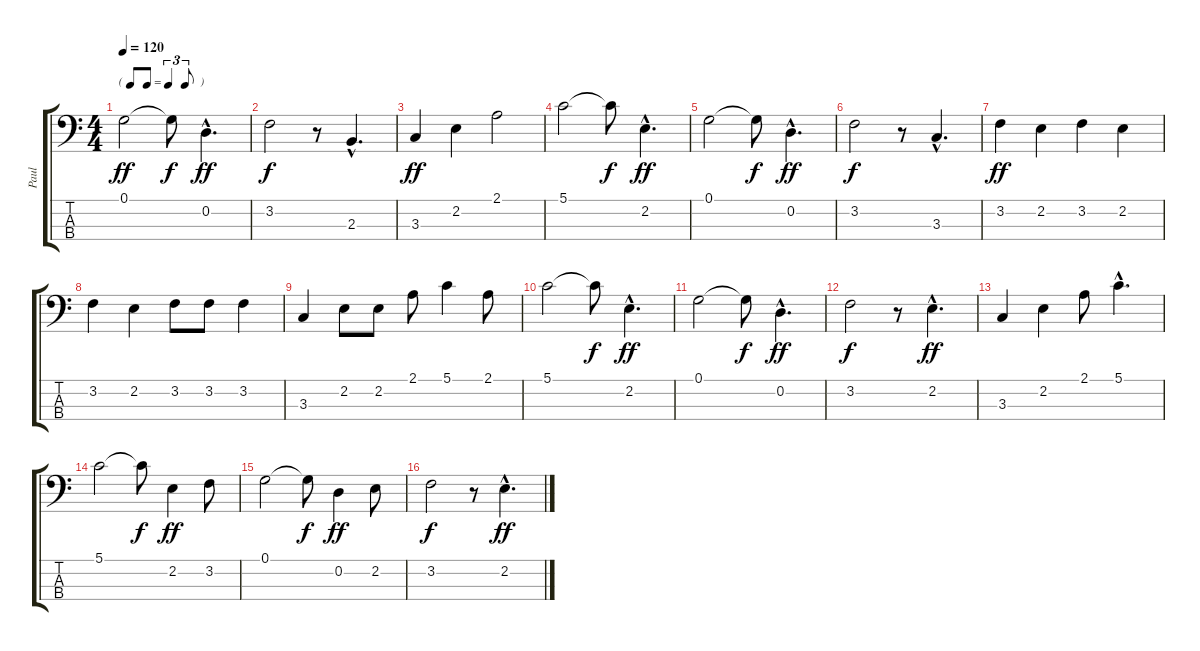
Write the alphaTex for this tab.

\track ("Paul" "Paul") {instrument electricbasspick}
\staff {score tabs}
\tuning (G2 D2 A1 E1) {hide}
\ts (4 4)
\tf triplet8th
\tempo 120
\clef f4
\ks c
0.1.2{dy ff} 0.1{t}.8{dy f} 0.2{hac}.4{d dy ff} |
3.2.2{dy f} r.8 2.3{hac}.4{d} |
3.3.4{dy ff} 2.2.4 2.1.2 |
5.1.2 5.1{t}.8{dy f} 2.2{hac}.4{d dy ff} |
0.1.2 0.1{t}.8{dy f} 0.2{hac}.4{d dy ff} |
3.2.2{dy f} r.8 3.3{hac}.4{d} |
3.2.4{dy ff} 2.2.4 3.2.4 2.2.4 |
3.2.4 2.2.4 3.2.8 3.2.8 3.2.4 |
3.3.4 2.2.8 2.2.8 2.1.8 5.1.4 2.1.8 |
5.1.2 5.1{t}.8{dy f} 2.2{hac}.4{d dy ff} |
0.1.2 0.1{t}.8{dy f} 0.2{hac}.4{d dy ff} |
3.2.2{dy f} r.8 2.2{hac}.4{d dy ff} |
3.3.4 2.2.4 2.1.8 5.1{hac}.4{d} |
5.1.2 5.1{t}.8{dy f} 2.2.4{dy ff} 3.2.8 |
0.1.2 0.1{t}.8{dy f} 0.2.4{dy ff} 2.2.8 |
3.2.2{dy f} r.8 2.2{hac}.4{d dy ff}
